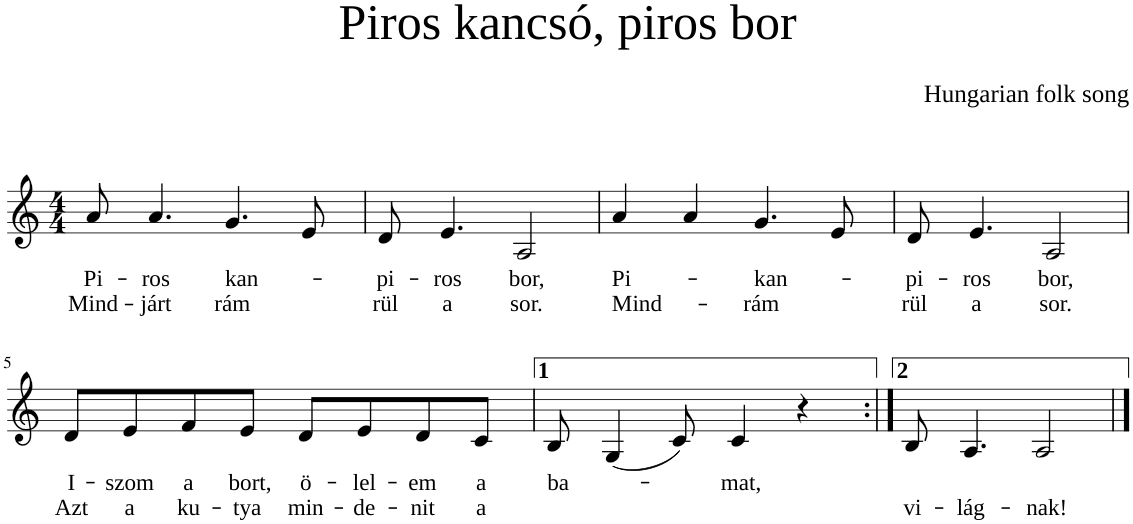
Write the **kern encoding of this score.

**kern	**text	**text
*part1	*part1	*part1
*staff1	*staff1	*staff1
*I"Choir	*	*
*I'Ch	*	*
*clefG2	*	*
*k[]	*	*
*M4/4	*	*
=1	=1	=1
!	!LO:LY:b	!LO:LY:b
8a/	Pi-	Mind-
!	!LO:LY:b	!LO:LY:b
4.a/	-ros	-járt
!	!LO:LY:b	!LO:LY:b
4.g/	kan-	rám
8e/	.	.
=2	=2	=2
!	!LO:LY:b	!LO:LY:b
8d/	pi-	-rül
!	!LO:LY:b	!LO:LY:b
4.e/	-ros	a
!	!LO:LY:b	!LO:LY:b
2A/	bor,	sor.
=3	=3	=3
!	!LO:LY:b	!LO:LY:b
4a/	Pi-	Mind-
4a/	.	.
!	!LO:LY:b	!LO:LY:b
4.g/	kan-	rám
8e/	.	.
=4	=4	=4
!	!LO:LY:b	!LO:LY:b
8d/	pi-	-rül
!	!LO:LY:b	!LO:LY:b
4.e/	-ros	a
!	!LO:LY:b	!LO:LY:b
2A/	bor,	sor.
!!LO:LB:g=z
=5	=5	=5
!	!LO:LY:b	!LO:LY:b
8d/L	I-	Azt
!	!LO:LY:b	!LO:LY:b
8e/	-szom	a
!	!LO:LY:b	!LO:LY:b
8f/	a	ku-
!	!LO:LY:b	!LO:LY:b
8e/J	bort,	-tya
!	!LO:LY:b	!LO:LY:b
8d/L	ö-	min-
!	!LO:LY:b	!LO:LY:b
8e/	-lel-	-de-
!	!LO:LY:b	!LO:LY:b
8d/	-em	-nit
!	!LO:LY:b	!LO:LY:b
8c/J	a	a
=6	=6	=6
!	!LO:LY:b	!
8B/	ba-	.
(4G/	.	.
8c/)	.	.
!	!LO:LY:b	!
4c/	-mat,	.
4r	.	.
=7:|!	=7:|!	=7:|!
!	!	!LO:LY:b
8B/	.	vi-
!	!	!LO:LY:b
4.A/	.	-lág-
!	!	!LO:LY:b
2A/	.	-nak!
==	==	==
*-	*-	*-
